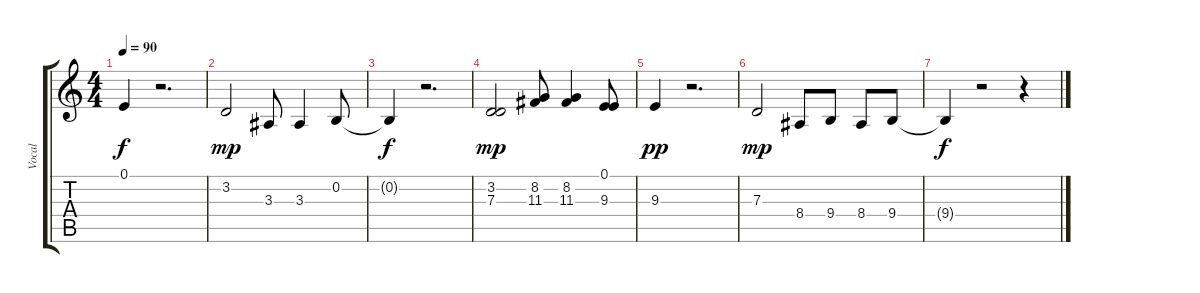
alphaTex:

\track ("Vocal" "Vocal") {instrument trumpet}
\staff {score tabs}
\tuning (E4 B3 G3 D3 A2 E2) {hide}
\ts (4 4)
\tempo 90
\clef g2
\ks c
0.1{t}.4{dy f} r.2{d} |
3.2.2{dy mp} 3.3.8 3.3.4 0.2.8 |
0.2{t}.4{dy f} r.2{d} |
(3.2 7.3).2{dy mp} (8.2 11.3).8 (8.2 11.3).4 (0.1 9.3).8 |
9.3.4{dy pp} r.2{d} |
7.3.2{dy mp} 8.4.8 9.4.8 8.4.8 9.4.8 |
9.4{t}.4{dy f} r.2 r.4
